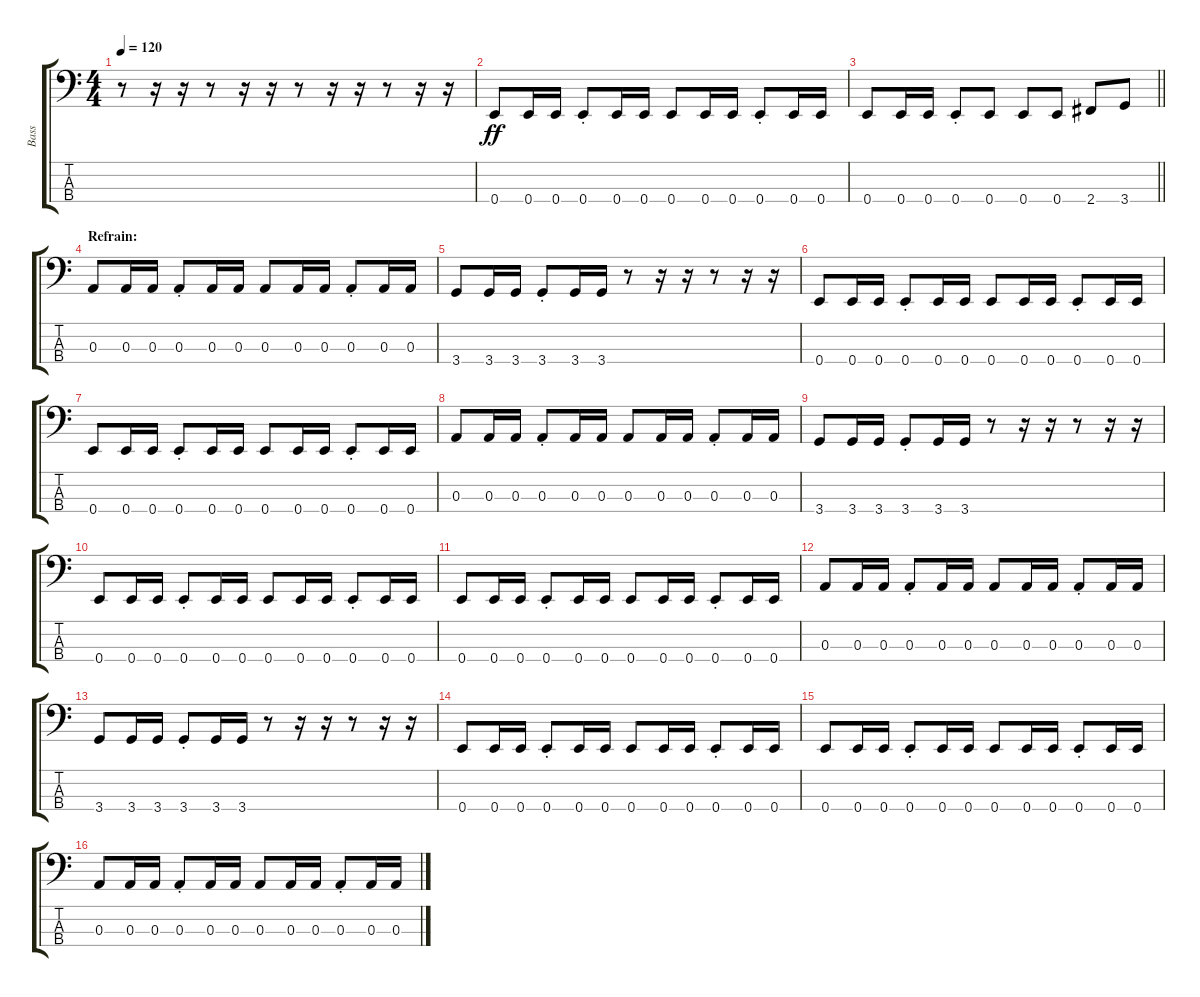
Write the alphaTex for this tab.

\track ("Bass" "Bass") {instrument electricbassfinger}
\staff {score tabs}
\tuning (G2 D2 A1 E1) {hide}
\ts (4 4)
\tempo 120
\clef f4
\ks c
r.8{dy ff} r.16 r.16 r.8 r.16 r.16 r.8 r.16 r.16 r.8 r.16 r.16 |
0.4.8 0.4.16 0.4.16 0.4{st}.8 0.4.16 0.4.16 0.4.8 0.4.16 0.4.16 0.4{st}.8 0.4.16 0.4.16 |
\barLineRight lightlight
0.4.8 0.4.16 0.4.16 0.4{st}.8 0.4.8 0.4.8 0.4.8 2.4.8 3.4.8 |
\section ("" "Refrain:")
0.3.8 0.3.16 0.3.16 0.3{st}.8 0.3.16 0.3.16 0.3.8 0.3.16 0.3.16 0.3{st}.8 0.3.16 0.3.16 |
3.4.8 3.4.16 3.4.16 3.4{st}.8 3.4.16 3.4.16 r.8 r.16 r.16 r.8 r.16 r.16 |
0.4.8 0.4.16 0.4.16 0.4{st}.8 0.4.16 0.4.16 0.4.8 0.4.16 0.4.16 0.4{st}.8 0.4.16 0.4.16 |
0.4.8 0.4.16 0.4.16 0.4{st}.8 0.4.16 0.4.16 0.4.8 0.4.16 0.4.16 0.4{st}.8 0.4.16 0.4.16 |
0.3.8 0.3.16 0.3.16 0.3{st}.8 0.3.16 0.3.16 0.3.8 0.3.16 0.3.16 0.3{st}.8 0.3.16 0.3.16 |
3.4.8 3.4.16 3.4.16 3.4{st}.8 3.4.16 3.4.16 r.8 r.16 r.16 r.8 r.16 r.16 |
0.4.8 0.4.16 0.4.16 0.4{st}.8 0.4.16 0.4.16 0.4.8 0.4.16 0.4.16 0.4{st}.8 0.4.16 0.4.16 |
0.4.8 0.4.16 0.4.16 0.4{st}.8 0.4.16 0.4.16 0.4.8 0.4.16 0.4.16 0.4{st}.8 0.4.16 0.4.16 |
0.3.8 0.3.16 0.3.16 0.3{st}.8 0.3.16 0.3.16 0.3.8 0.3.16 0.3.16 0.3{st}.8 0.3.16 0.3.16 |
3.4.8 3.4.16 3.4.16 3.4{st}.8 3.4.16 3.4.16 r.8 r.16 r.16 r.8 r.16 r.16 |
0.4.8 0.4.16 0.4.16 0.4{st}.8 0.4.16 0.4.16 0.4.8 0.4.16 0.4.16 0.4{st}.8 0.4.16 0.4.16 |
0.4.8 0.4.16 0.4.16 0.4{st}.8 0.4.16 0.4.16 0.4.8 0.4.16 0.4.16 0.4{st}.8 0.4.16 0.4.16 |
0.3.8 0.3.16 0.3.16 0.3{st}.8 0.3.16 0.3.16 0.3.8 0.3.16 0.3.16 0.3{st}.8 0.3.16 0.3.16
